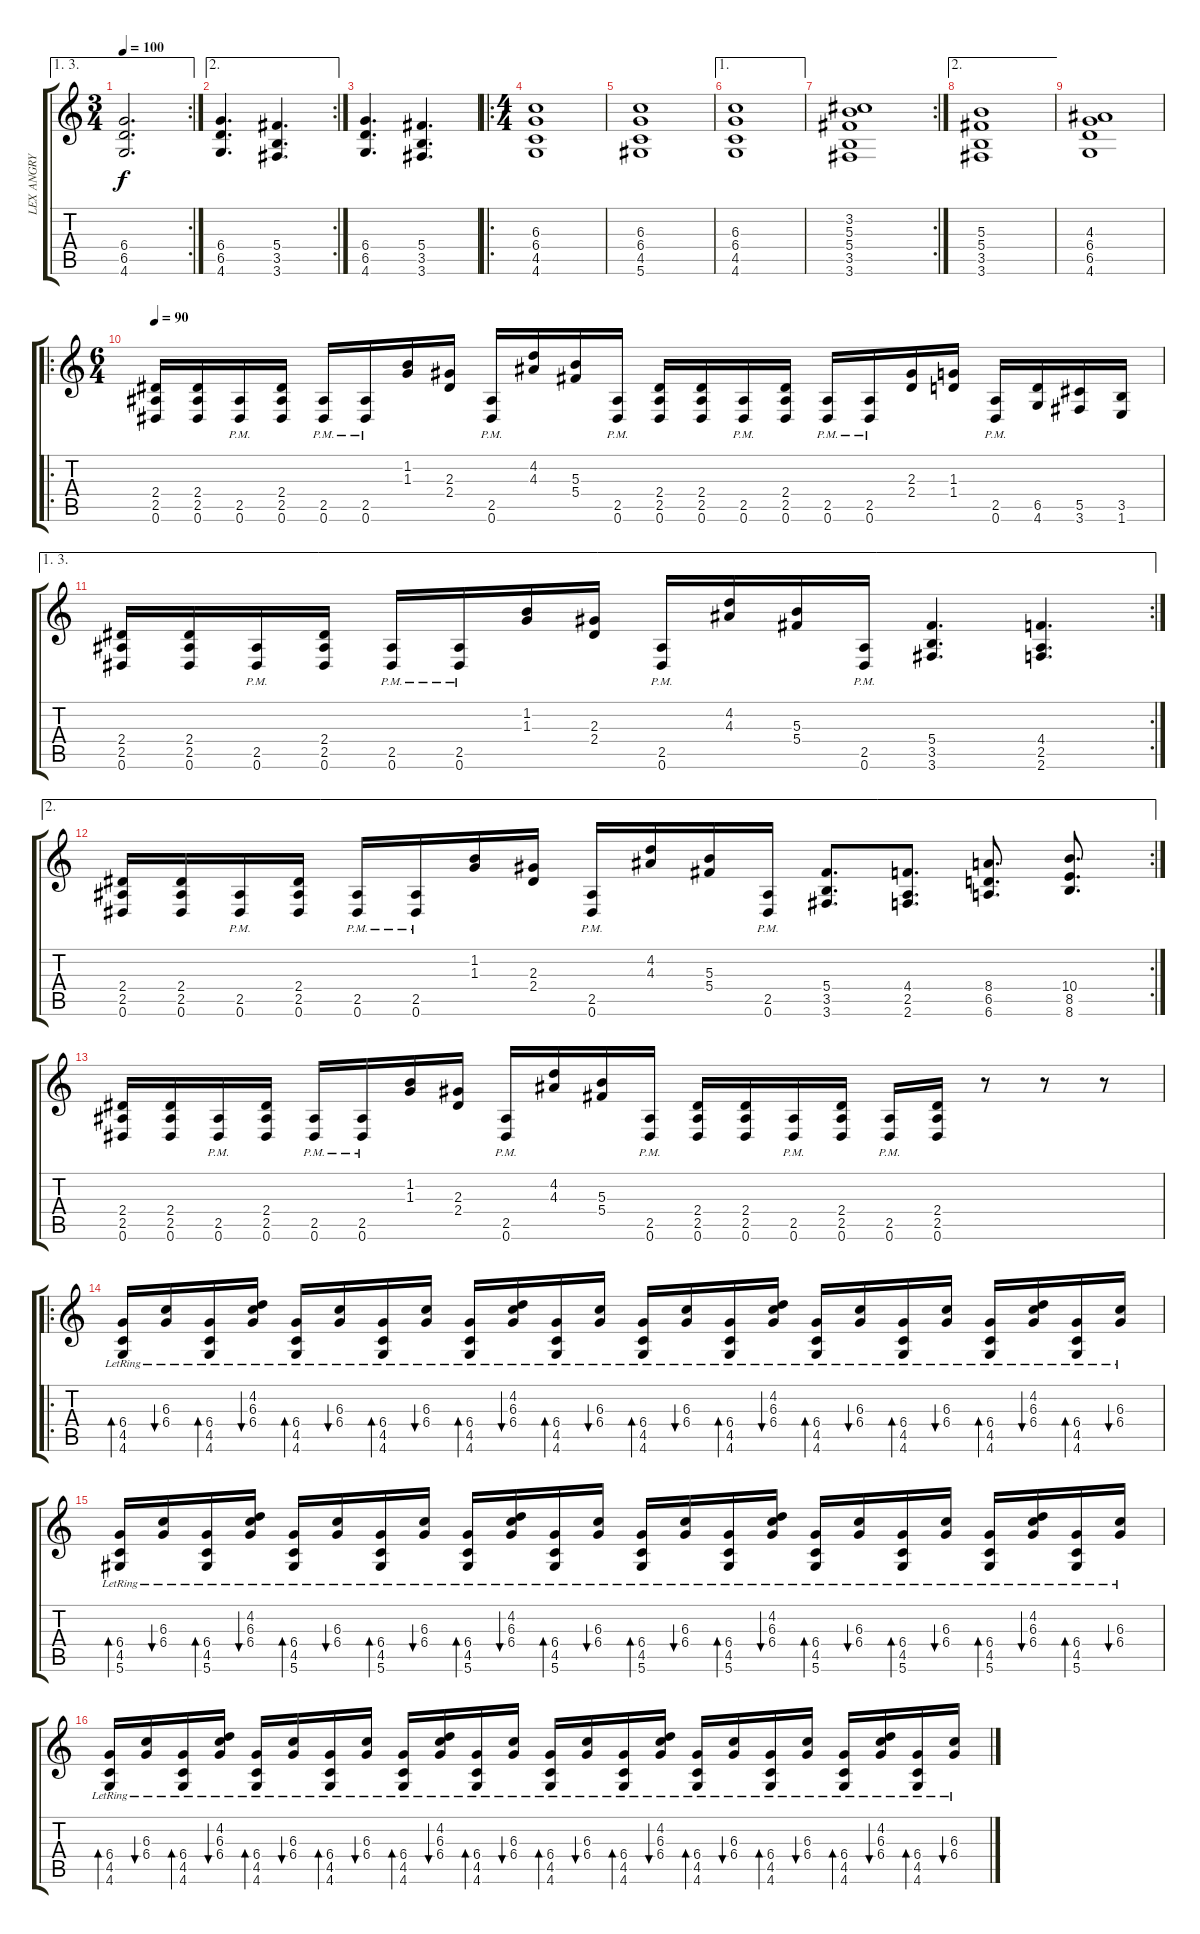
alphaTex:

\track ("LEX ANGRY" "LEX ANGRY") {instrument distortionguitar}
\staff {score tabs}
\tuning (Eb4 Bb3 Gb3 Db3 Ab2 Eb2) {hide}
\ae (1 3)
\rc 2
\ts (3 4)
\tempo 100
\clef g2
\ks c
(6.4 6.5 4.6).2{d dy f} |
\ae 2
\rc 2
(6.4 6.5 4.6).4{d} (5.4 3.5 3.6).4{d} |
(6.4 6.5 4.6).4{d} (5.4 3.5 3.6).4{d} |
\ro
\ts (4 4)
(6.3 6.4 4.5 4.6).1 |
(6.3 6.4 4.5 5.6).1 |
\ae 1
(6.3 6.4 4.5 4.6).1 |
\rc 2
(3.2 5.3 5.4 3.5 3.6).1 |
\ae 2
(5.3 5.4 3.5 3.6).1 |
(4.3 6.4 6.5 4.6).1 |
\ro
\ts (6 4)
\tempo 90
(2.4 2.5 0.6).16 (2.4 2.5 0.6).16 (2.5{pm} 0.6{pm}).16 (2.4 2.5 0.6).16 (2.5{pm} 0.6{pm}).16 (2.5{pm} 0.6{pm}).16 (1.2 1.3).16 (2.3 2.4).16 (2.5{pm} 0.6{pm}).16 (4.2 4.3).16 (5.3 5.4).16 (2.5{pm} 0.6{pm}).16 (2.4 2.5 0.6).16 (2.4 2.5 0.6).16 (2.5{pm} 0.6{pm}).16 (2.4 2.5 0.6).16 (2.5{pm} 0.6{pm}).16 (2.5{pm} 0.6{pm}).16 (2.3 2.4).16 (1.3 1.4).16 (2.5{pm} 0.6{pm}).16 (6.5 4.6).16 (5.5 3.6).16 (3.5 1.6).16 |
\ae (1 3)
\rc 2
(2.4 2.5 0.6).16 (2.4 2.5 0.6).16 (2.5{pm} 0.6{pm}).16 (2.4 2.5 0.6).16 (2.5{pm} 0.6{pm}).16 (2.5{pm} 0.6{pm}).16 (1.2 1.3).16 (2.3 2.4).16 (2.5{pm} 0.6{pm}).16 (4.2 4.3).16 (5.3 5.4).16 (2.5{pm} 0.6{pm}).16 (5.4 3.5 3.6).4{d} (4.4 2.5 2.6).4{d} |
\ae 2
\rc 2
(2.4 2.5 0.6).16 (2.4 2.5 0.6).16 (2.5{pm} 0.6{pm}).16 (2.4 2.5 0.6).16 (2.5{pm} 0.6{pm}).16 (2.5{pm} 0.6{pm}).16 (1.2 1.3).16 (2.3 2.4).16 (2.5{pm} 0.6{pm}).16 (4.2 4.3).16 (5.3 5.4).16 (2.5{pm} 0.6{pm}).16 (5.4 3.5 3.6).8{d} (4.4 2.5 2.6).8{d} (8.4 6.5 6.6).8{d} (10.4 8.5 8.6).8{d} |
(2.4 2.5 0.6).16 (2.4 2.5 0.6).16 (2.5{pm} 0.6{pm}).16 (2.4 2.5 0.6).16 (2.5{pm} 0.6{pm}).16 (2.5{pm} 0.6{pm}).16 (1.2 1.3).16 (2.3 2.4).16 (2.5{pm} 0.6{pm}).16 (4.2 4.3).16 (5.3 5.4).16 (2.5{pm} 0.6{pm}).16 (2.4 2.5 0.6).16 (2.4 2.5 0.6).16 (2.5{pm} 0.6{pm}).16 (2.4 2.5 0.6).16 (2.5{pm} 0.6{pm}).16 (2.4 2.5 0.6).16 r.8 r.8 r.8 |
\ro
(6.4{lr} 4.5{lr} 4.6{lr}).16{bd 240} (6.3{lr} 6.4{lr}).16{bu 240} (6.4{lr} 4.5{lr} 4.6{lr}).16{bd 240} (4.2{lr} 6.3{lr} 6.4{lr}).16{bu 240} (6.4{lr} 4.5{lr} 4.6{lr}).16{bd 240} (6.3{lr} 6.4{lr}).16{bu 240} (6.4{lr} 4.5{lr} 4.6{lr}).16{bd 240} (6.3{lr} 6.4{lr}).16{bu 240} (6.4{lr} 4.5{lr} 4.6{lr}).16{bd 240} (4.2{lr} 6.3{lr} 6.4{lr}).16{bu 240} (6.4{lr} 4.5{lr} 4.6{lr}).16{bd 240} (6.3{lr} 6.4{lr}).16{bu 240} (6.4{lr} 4.5{lr} 4.6{lr}).16{bd 240} (6.3{lr} 6.4{lr}).16{bu 240} (6.4{lr} 4.5{lr} 4.6{lr}).16{bd 240} (4.2{lr} 6.3{lr} 6.4{lr}).16{bu 240} (6.4{lr} 4.5{lr} 4.6{lr}).16{bd 240} (6.3{lr} 6.4{lr}).16{bu 240} (6.4{lr} 4.5{lr} 4.6{lr}).16{bd 240} (6.3{lr} 6.4{lr}).16{bu 240} (6.4{lr} 4.5{lr} 4.6{lr}).16{bd 240} (4.2{lr} 6.3{lr} 6.4{lr}).16{bu 240} (6.4{lr} 4.5{lr} 4.6{lr}).16{bd 240} (6.3{lr} 6.4{lr}).16{bu 240} |
(6.4{lr} 4.5{lr} 5.6{lr}).16{bd 240} (6.3{lr} 6.4{lr}).16{bu 240} (6.4{lr} 4.5{lr} 5.6{lr}).16{bd 240} (4.2{lr} 6.3{lr} 6.4{lr}).16{bu 240} (6.4{lr} 4.5{lr} 5.6{lr}).16{bd 240} (6.3{lr} 6.4{lr}).16{bu 240} (6.4{lr} 4.5{lr} 5.6{lr}).16{bd 240} (6.3{lr} 6.4{lr}).16{bu 240} (6.4{lr} 4.5{lr} 5.6{lr}).16{bd 240} (4.2{lr} 6.3{lr} 6.4{lr}).16{bu 240} (6.4{lr} 4.5{lr} 5.6{lr}).16{bd 240} (6.3{lr} 6.4{lr}).16{bu 240} (6.4{lr} 4.5{lr} 5.6{lr}).16{bd 240} (6.3{lr} 6.4{lr}).16{bu 240} (6.4{lr} 4.5{lr} 5.6{lr}).16{bd 240} (4.2{lr} 6.3{lr} 6.4{lr}).16{bu 240} (6.4{lr} 4.5{lr} 5.6{lr}).16{bd 240} (6.3{lr} 6.4{lr}).16{bu 240} (6.4{lr} 4.5{lr} 5.6{lr}).16{bd 240} (6.3{lr} 6.4{lr}).16{bu 240} (6.4{lr} 4.5{lr} 5.6{lr}).16{bd 240} (4.2{lr} 6.3{lr} 6.4{lr}).16{bu 240} (6.4{lr} 4.5{lr} 5.6{lr}).16{bd 240} (6.3{lr} 6.4{lr}).16{bu 240} |
(6.4{lr} 4.5{lr} 4.6{lr}).16{bd 240} (6.3{lr} 6.4{lr}).16{bu 240} (6.4{lr} 4.5{lr} 4.6{lr}).16{bd 240} (4.2{lr} 6.3{lr} 6.4{lr}).16{bu 240} (6.4{lr} 4.5{lr} 4.6{lr}).16{bd 240} (6.3{lr} 6.4{lr}).16{bu 240} (6.4{lr} 4.5{lr} 4.6{lr}).16{bd 240} (6.3{lr} 6.4{lr}).16{bu 240} (6.4{lr} 4.5{lr} 4.6{lr}).16{bd 240} (4.2{lr} 6.3{lr} 6.4{lr}).16{bu 240} (6.4{lr} 4.5{lr} 4.6{lr}).16{bd 240} (6.3{lr} 6.4{lr}).16{bu 240} (6.4{lr} 4.5{lr} 4.6{lr}).16{bd 240} (6.3{lr} 6.4{lr}).16{bu 240} (6.4{lr} 4.5{lr} 4.6{lr}).16{bd 240} (4.2{lr} 6.3{lr} 6.4{lr}).16{bu 240} (6.4{lr} 4.5{lr} 4.6{lr}).16{bd 240} (6.3{lr} 6.4{lr}).16{bu 240} (6.4{lr} 4.5{lr} 4.6{lr}).16{bd 240} (6.3{lr} 6.4{lr}).16{bu 240} (6.4{lr} 4.5{lr} 4.6{lr}).16{bd 240} (4.2{lr} 6.3{lr} 6.4{lr}).16{bu 240} (6.4{lr} 4.5{lr} 4.6{lr}).16{bd 240} (6.3{lr} 6.4{lr}).16{bu 240}
